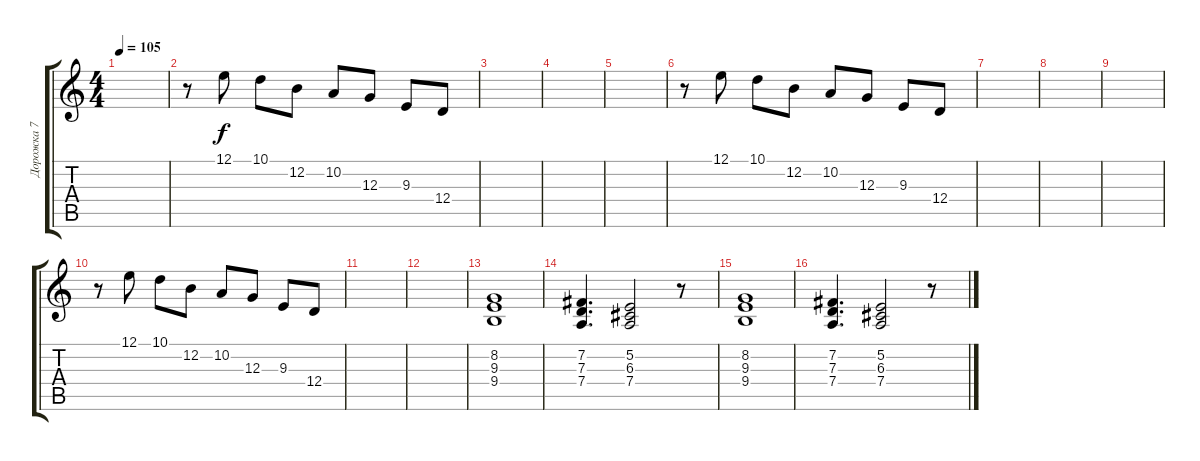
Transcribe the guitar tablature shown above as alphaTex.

\track ("Дорожка 7" "Дорожка 7") {instrument acousticgrandpiano}
\staff {score tabs}
\tuning (E4 B3 G3 D3 A2 E2) {hide}
\ts (4 4)
\tempo 105
\clef g2
\ks c
|
r.8 12.1.8 10.1.8 12.2.8 10.2.8 12.3.8 9.3.8 12.4.8 |
|
|
|
r.8 12.1.8 10.1.8 12.2.8 10.2.8 12.3.8 9.3.8 12.4.8 |
|
|
|
r.8 12.1.8 10.1.8 12.2.8 10.2.8 12.3.8 9.3.8 12.4.8 |
|
|
(8.2 9.3 9.4).1 |
(7.2 7.3 7.4).4{d} (5.2 6.3 7.4).2 r.8 |
(8.2 9.3 9.4).1 |
(7.2 7.3 7.4).4{d} (5.2 6.3 7.4).2 r.8
